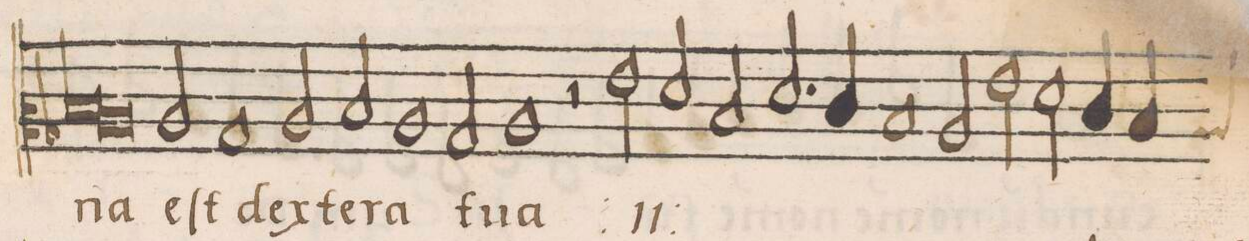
**kern	**text
*I"CANTVS	*
*clefC2	*
*k[]	*
*met(C)	*
*M2/1	*
1d/	-na
=47-	=47-
1c/	.
*Xlig	*
2c/	eſt
1B-X/	dex-
=48-	=48-
2c/	.
2d/	-te-
1c/	-ra
=49-	=49-
2B-X/	tu-
1c/	-a
=50-	=50-
2r	.
*	*ij
2g\	ple-
2f/	-na
2d/	eſt
=51-	=51-
2.f/	dex-
4e/	.
1d/	-te-
=52-	=52-
2c/	-ra
2g\	tu-
2f\	.
4e/	.
*custos:c	*
4d/	.
=53-	=53-
*-	*-
